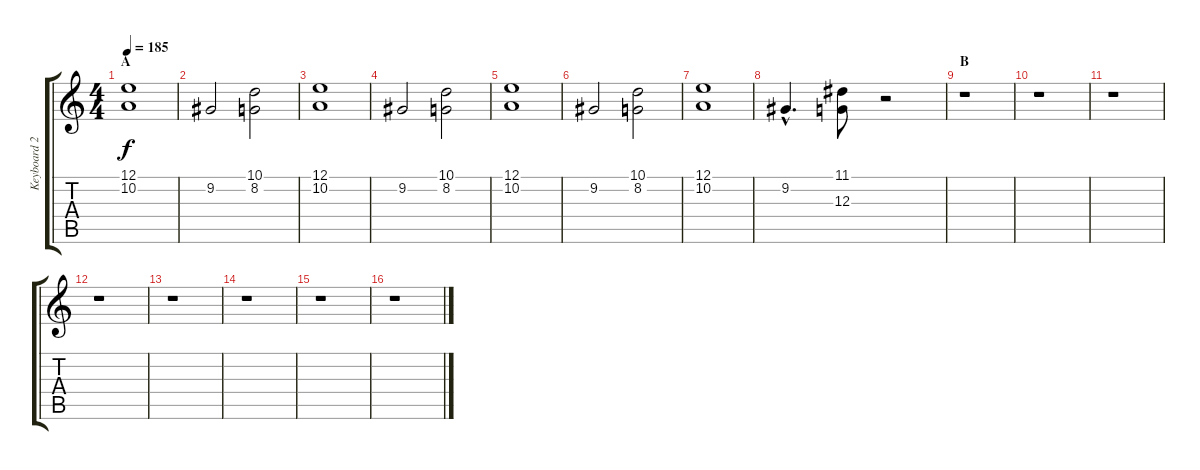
\track ("Keyboard 2" "Keyboard 2") {instrument pad2warm}
\staff {score tabs}
\tuning (E4 B3 G3 D3 A2 E2) {hide}
\ts (4 4)
\section ("" "A")
\tempo 185
\clef g2
\ks c
(12.1 10.2).1{dy f instrument pad2warm} |
9.2.2 (10.1 8.2).2 |
(12.1 10.2).1 |
9.2.2 (10.1 8.2).2 |
(12.1 10.2).1 |
9.2.2 (10.1 8.2).2 |
(12.1 10.2).1 |
9.2{hac}.4{d} (11.1 12.3).8 r.2 |
\section ("" "B")
r.1 |
r.1 |
r.1 |
r.1 |
r.1 |
r.1 |
r.1 |
r.1
